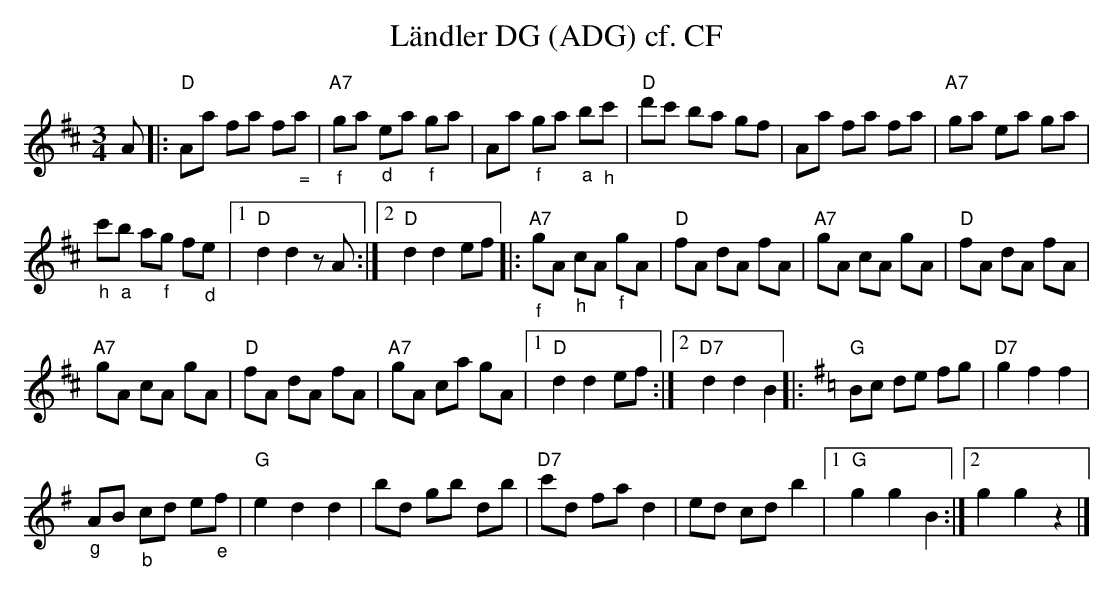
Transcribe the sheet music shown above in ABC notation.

X:1
T:L\"andler DG (ADG) cf. CF
M:3/4
L:1/8
K:Dmaj%%MIDI gchordon
A|: "D"Aa fa f"_ ="a | "A7""_f"ga "_d"ea "_f"ga | Aa "_f"ga "_a"b"_h"c' | "D"d'c' ba gf | Aa fa fa | "A7"ga ea ga |
"_h"c'"_a"b a"_f"g f"_d"e |1 "D"d2d2zA :|2 "D"d2d2ef |: "A7""_f"gA "_h"cA "_f"gA | "D"fA dA fA | "A7"gA cA gA | "D"fA dA fA |
"A7"gA cA gA | "D"fA dA fA | "A7"gA ca gA |1 "D"d2d2ef :|2 "D7"d2d2B2 |: [K:Gmaj] "G"Bc de fg | "D7"g2f2f2 |
"_g"AB "_b"cd e"_e"f | "G"e2d2d2 | bd gb db | "D7"c'd fad2 | ed cdb2 |1 "G"g2g2B2 :|2 g2g2z2 |]
